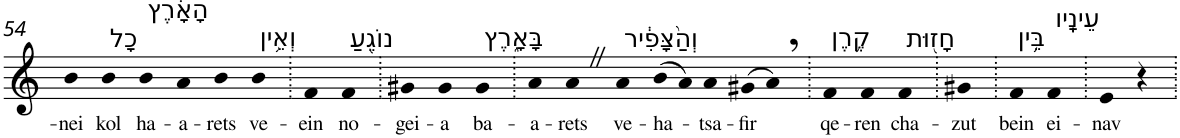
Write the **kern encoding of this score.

**kern	**text
*part1	*part1
*staff1	*staff1
*I"Piano	*
*I'Pno	*
!!LO:PB:g=z
*clefG2	*
*k[]	*
=54	=54
!	!LO:LY:b
4b	-nei
!LO:TX:a:t=כָל	!
!	!LO:LY:b
4b	kol
!LO:TX:a:t=הָאָ֔רֶץ	!
!	!LO:LY:b
4b	ha-
!	!LO:LY:b
4a	-a-
!	!LO:LY:b
4b	-rets
!LO:TX:a:t=וְאֵ֥ין	!
!	!LO:LY:b
4b	ve-
=55.	=55.
!	!LO:LY:b
4f	-ein
!LO:TX:a:t=נוֹגֵ֖עַ	!
!	!LO:LY:b
4f	no-
=56.	=56.
!	!LO:LY:b
4g#X	-gei-
!	!LO:LY:b
4g#	-a
!LO:TX:a:t=בָּאָ֑רֶץ	!
!	!LO:LY:b
4g#	ba-
=57.	=57.
!	!LO:LY:b
4a	-a-
!	!LO:LY:b
4aZ	-rets
!LO:TX:a:t=וְהַ֨צָּפִ֔יר	!
!	!LO:LY:b
4a	ve-
!	!LO:LY:b
(>8b	-ha-
8a)	.
!	!LO:LY:b
4a	-tsa-
!	!LO:LY:b
(>8g#X	-fir
8a,)	.
=58.	=58.
!LO:TX:a:t=קֶ֥רֶן	!
!	!LO:LY:b
4f	qe-
!	!LO:LY:b
4f	-ren
!LO:TX:a:t=חָז֖וּת	!
!	!LO:LY:b
4f	cha-
=59.	=59.
!	!LO:LY:b
4g#X	-zut
=60.	=60.
!LO:TX:a:t=בֵּ֥ין	!
!	!LO:LY:b
4f	bein
!LO:TX:a:t=עֵינָֽיו	!
!	!LO:LY:b
4f	ei-
=61.	=61.
!	!LO:LY:b
4e	-nav
4r	.
=.	=.
*-	*-
